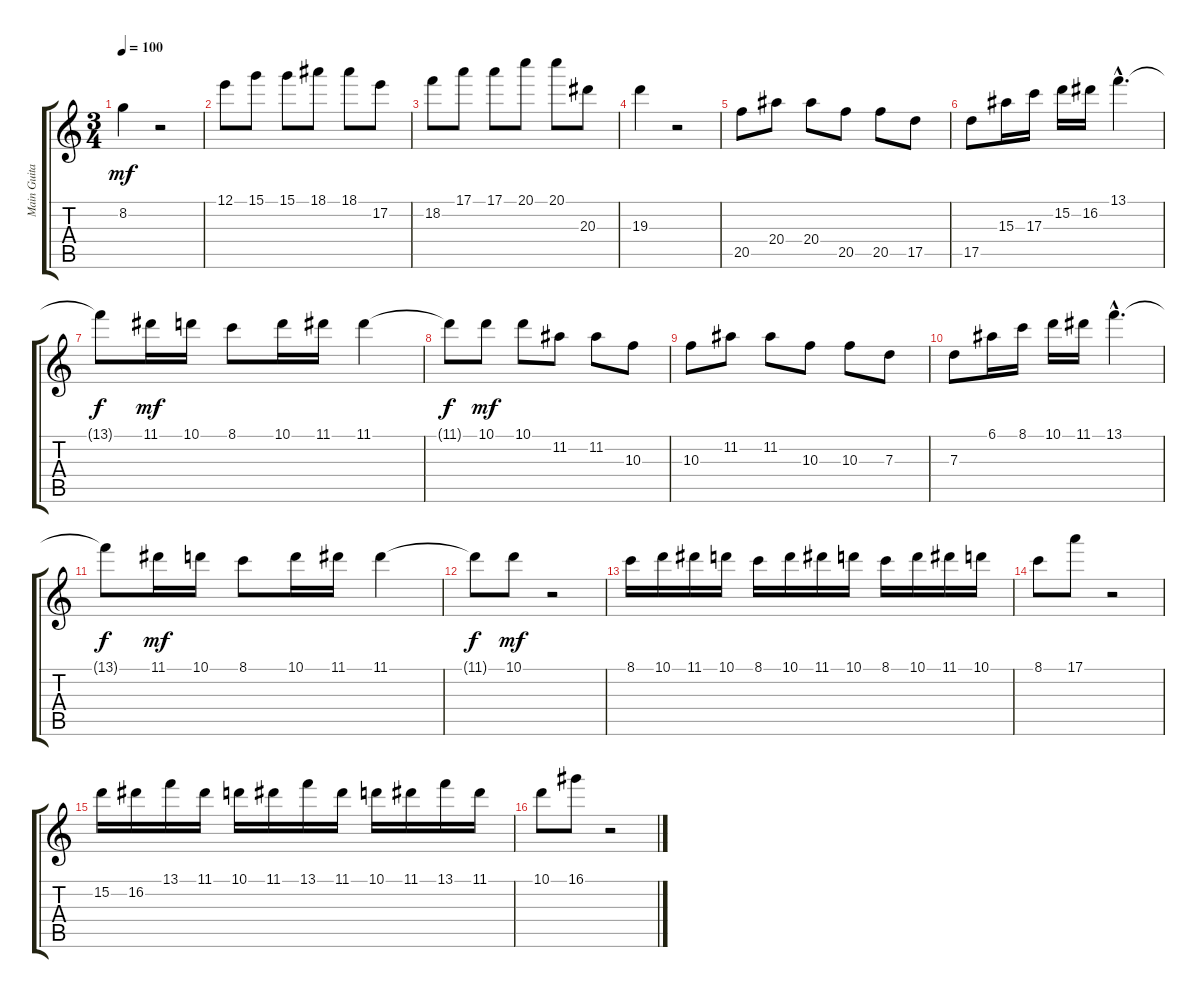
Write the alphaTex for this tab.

\track ("Main Guitar" "Main Guita") {instrument acousticguitarsteel}
\staff {score tabs}
\tuning (E4 B3 G3 D3 A2 E2) {hide}
\ts (3 4)
\tempo 100
\clef g2
\ks c
8.2.4{dy mf} r.2 |
12.1.8 15.1.8 15.1.8 18.1.8 18.1.8 17.2.8 |
18.2.8 17.1.8 17.1.8 20.1.8 20.1.8 20.3.8 |
19.3.4 r.2 |
20.5.8 20.4.8 20.4.8 20.5.8 20.5.8 17.5.8 |
17.5.8 15.3.16 17.3.16 15.2.16 16.2.16 13.1{hac}.4{d} |
13.1{t}.8{dy f} 11.1.16{dy mf} 10.1.16 8.1.8 10.1.16 11.1.16 11.1.4 |
11.1{t}.8{dy f} 10.1.8{dy mf} 10.1.8 11.2.8 11.2.8 10.3.8 |
10.3.8 11.2.8 11.2.8 10.3.8 10.3.8 7.3.8 |
7.3.8 6.1.16 8.1.16 10.1.16 11.1.16 13.1{hac}.4{d} |
13.1{t}.8{dy f} 11.1.16{dy mf} 10.1.16 8.1.8 10.1.16 11.1.16 11.1.4 |
11.1{t}.8{dy f} 10.1.8{dy mf} r.2 |
8.1.16 10.1.16 11.1.16 10.1.16 8.1.16 10.1.16 11.1.16 10.1.16 8.1.16 10.1.16 11.1.16 10.1.16 |
8.1.8 17.1.8 r.2 |
15.2.16 16.2.16 13.1.16 11.1.16 10.1.16 11.1.16 13.1.16 11.1.16 10.1.16 11.1.16 13.1.16 11.1.16 |
10.1.8 16.1.8 r.2
